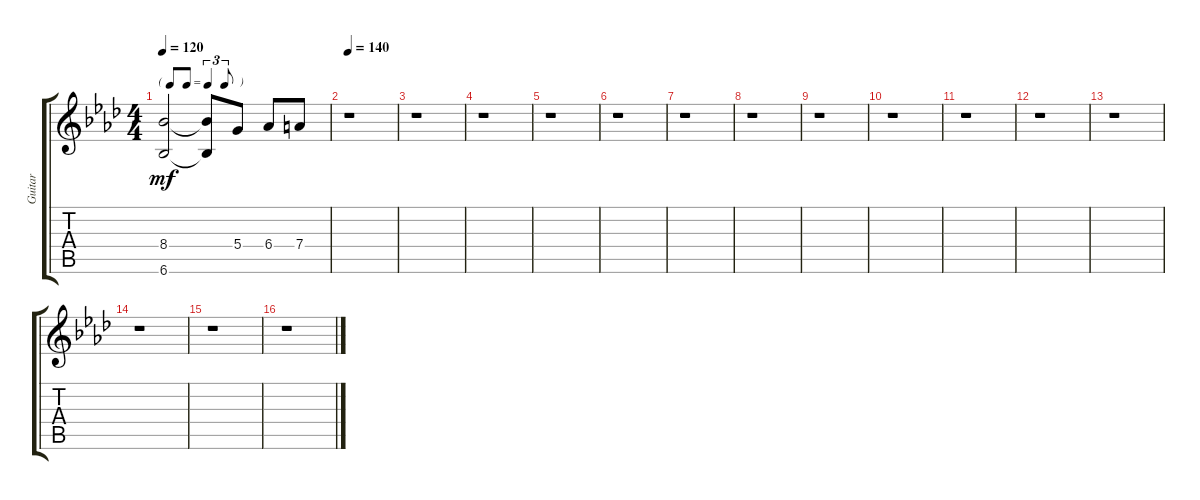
\track ("Guitar" "Guitar") {instrument distortionguitar}
\staff {score tabs}
\tuning (E4 B3 G3 D3 A2 E2) {hide}
\ts (4 4)
\tf triplet8th
\tempo 120
\clef g2
\ks ab
(8.4 6.6).2{dy mf} (8.4{t} 6.6{t}).8 5.4.8 6.4.8 7.4.8 |
\tempo 140
r.1 |
r.1 |
r.1 |
r.1 |
r.1 |
r.1 |
r.1 |
r.1 |
r.1 |
r.1 |
r.1 |
r.1 |
r.1 |
r.1 |
r.1
